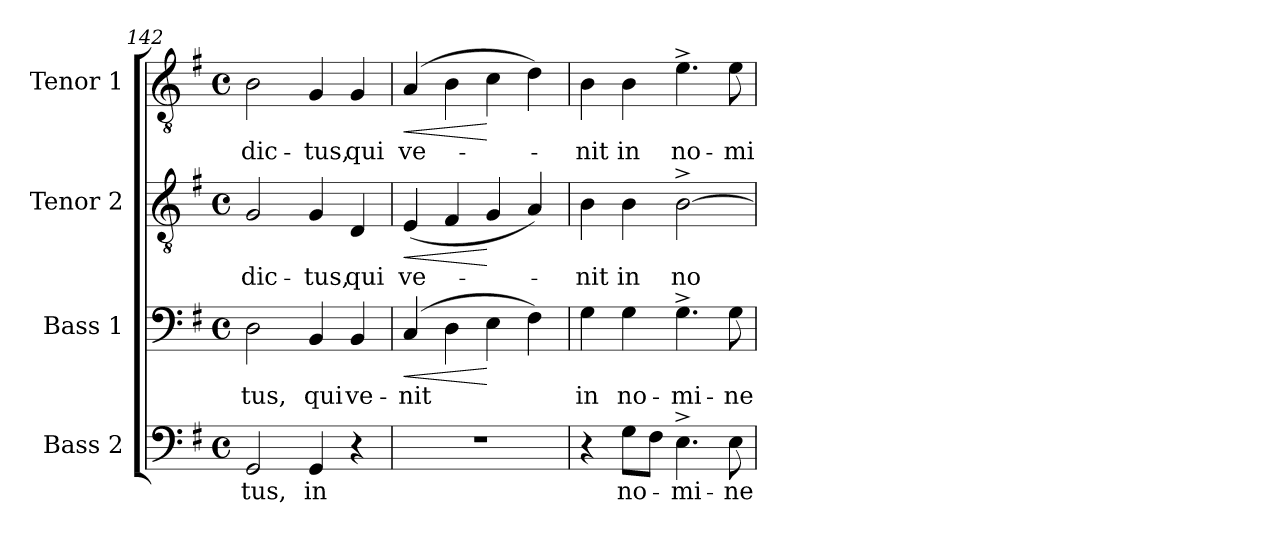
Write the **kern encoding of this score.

**kern	**text	**kern	**text	**dynam	**kern	**text	**dynam	**kern	**text	**dynam
*part4	*part4	*part3	*part3	*part3	*part2	*part2	*part2	*part1	*part1	*part1
*staff4	*staff4	*staff3	*staff3	*staff3	*staff2	*staff2	*staff2	*staff1	*staff1	*staff1
*I"Bass 2	*	*I"Bass 1	*	*	*I"Tenor 2	*	*	*I"Tenor 1	*	*
*I'B. 2	*	*I'B. 1	*	*	*I'T. 2	*	*	*I'T. 1	*	*
*clefF4	*	*clefF4	*	*	*clefGv2	*	*	*clefGv2	*	*
*k[f#]	*	*k[f#]	*	*	*k[f#]	*	*	*k[f#]	*	*
*G:	*	*G:	*	*	*G:	*	*	*G:	*	*
*M4/4	*	*M4/4	*	*	*M4/4	*	*	*M4/4	*	*
*met(c)	*	*met(c)	*	*	*met(c)	*	*	*met(c)	*	*
=142	=142	=142	=142	=142	=142	=142	=142	=142	=142	=142
!	!LO:LY:b	!	!LO:LY:b	!	!	!LO:LY:b	!	!	!LO:LY:b	!
2GG/	-tus,	2D\	-tus,	.	2G/	-dic-	.	2B\	-dic-	.
!	!LO:LY:b	!	!LO:LY:b	!	!	!LO:LY:b	!	!	!LO:LY:b	!
4GG/	in	4BB/	qui	.	4G/	-tus,	.	4G/	-tus,	.
!	!	!	!LO:LY:b	!	!	!LO:LY:b	!	!	!LO:LY:b	!
4r	.	4BB/	ve-	.	4D/	qui	.	4G/	qui	.
=143	=143	=143	=143	=143	=143	=143	=143	=143	=143	=143
!	!	!	!LO:LY:b	!LO:HP:b	!	!LO:LY:b	!LO:HP:b	!	!LO:LY:b	!LO:HP:b
1r	.	(4C/	-nit	<	(<4E/	ve-	<	(4A/	ve-	<
.	.	4D\	.	.	4F#/	.	.	4B\	.	.
.	.	4E\	.	[	4G/	.	[	4c\	.	[
.	.	4F#\)	.	.	4A/)	.	.	4d\)	.	.
=144	=144	=144	=144	=144	=144	=144	=144	=144	=144	=144
!	!	!	!LO:LY:b	!	!	!LO:LY:b	!	!	!LO:LY:b	!
4r	.	4G\	in	.	4B\	-nit	.	4B\	-nit	.
!	!LO:LY:b	!	!LO:LY:b	!	!	!LO:LY:b	!	!	!LO:LY:b	!
8G\L	no-	4G\	no-	.	4B\	in	.	4B\	in	.
8F#\J	.	.	.	.	.	.	.	.	.	.
!	!LO:LY:b	!	!LO:LY:b	!	!	!LO:LY:b	!	!	!LO:LY:b	!
4.E^>\	-mi-	4.G^>\	-mi-	.	[2B^>\	no-	.	4.e^>\	no-	.
!	!LO:LY:b	!	!LO:LY:b	!	!	!	!	!	!LO:LY:b	!
8E\	-ne	8G\	-ne	.	.	.	.	8e\	-mi-	.
=	=	=	=	=	=	=	=	=	=	=
*-	*-	*-	*-	*-	*-	*-	*-	*-	*-	*-
